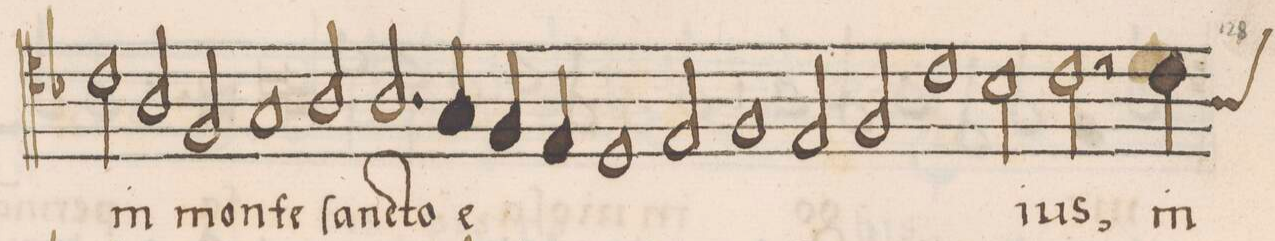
**kern	**text
*I"ALTVS	*
*clefC4	*
*k[b-]	*
*met(C)	*
*M2/1	*
2c\	in
2A/	mon-
2F/	.
=86-	=86-
1G/	-te
2A/	ſan-
2.A/	-cto
=87-	=87-
4G/	e-
4F/	.
4E/	.
1D/	.
=88-	=88-
2E/	.
1F/	.
2E/	.
=89-	=89-
2F/	.
1c\	.
2B-\	.
=90-	=90-
2c\	-ius,
4r	.
*custos:A	*
4c\	in
*-	*-
